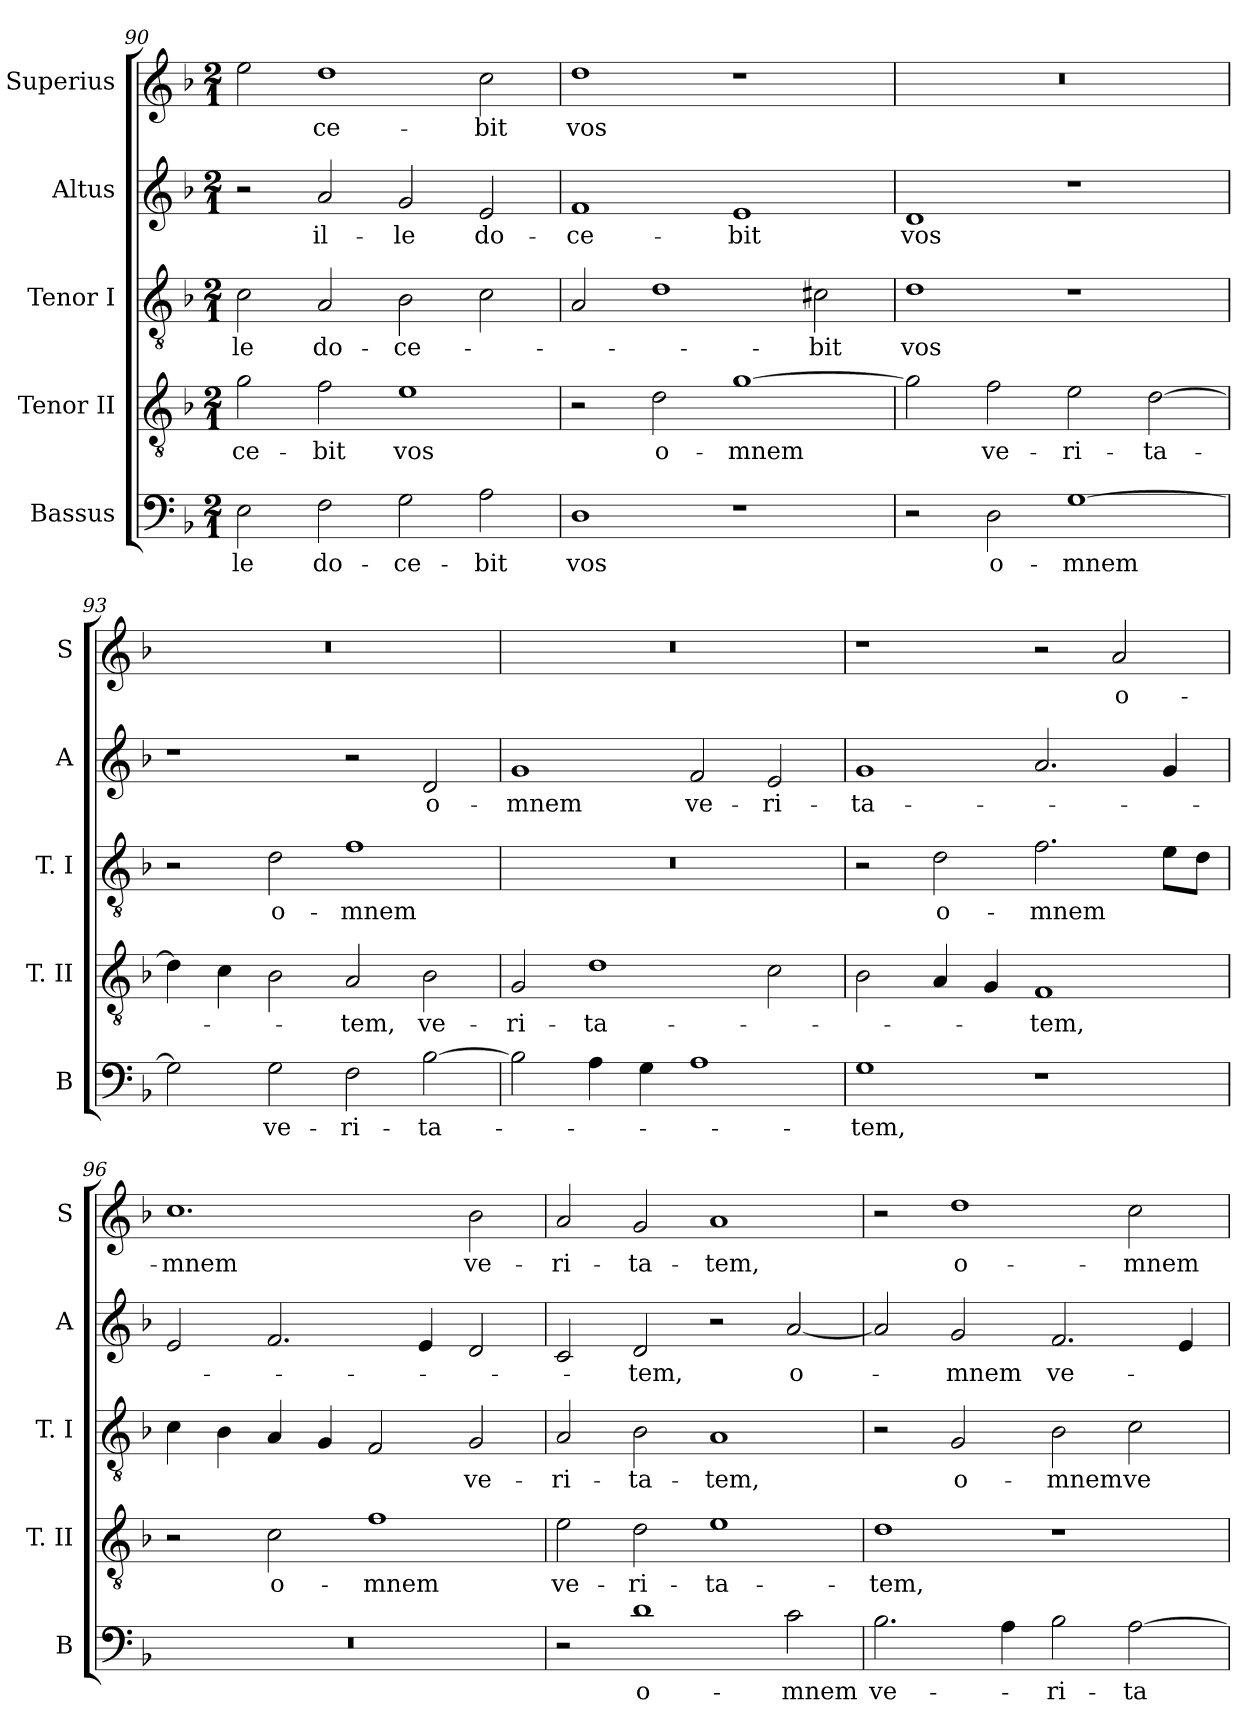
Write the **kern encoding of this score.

**kern	**text	**kern	**text	**kern	**text	**kern	**text	**kern	**text
*part5	*part5	*part4	*part4	*part3	*part3	*part2	*part2	*part1	*part1
*staff5	*staff5	*staff4	*staff4	*staff3	*staff3	*staff2	*staff2	*staff1	*staff1
*I"Bassus	*	*I"Tenor II	*	*I"Tenor I	*	*I"Altus	*	*I"Superius	*
*I'B	*	*I'T. II	*	*I'T. I	*	*I'A	*	*I'S	*
*clefF4	*	*clefGv2	*	*clefGv2	*	*clefG2	*	*clefG2	*
*k[b-]	*	*k[b-]	*	*k[b-]	*	*k[b-]	*	*k[b-]	*
*F:	*	*F:	*	*F:	*	*F:	*	*F:	*
*M2/1	*	*M2/1	*	*M2/1	*	*M2/1	*	*M2/1	*
=90	=90	=90	=90	=90	=90	=90	=90	=90	=90
2E	-le	2g	-ce-	2c	-le	2r	.	2ee	.
2F	do-	2f	-bit	2A	do-	2a	il-	1dd	-ce-
2G	-ce-	1e	vos	2B-	-ce-	2g	-le	.	.
2A	-bit	.	.	2c	.	2e	do-	2cc	-bit
=91	=91	=91	=91	=91	=91	=91	=91	=91	=91
1D	vos	2r	.	2A	.	1f	-ce-	1dd	vos
.	.	2d	o-	1d	.	.	.	.	.
1r	.	[1g	-mnem	.	.	1e	-bit	1r	.
.	.	.	.	2c#X	-bit	.	.	.	.
=92	=92	=92	=92	=92	=92	=92	=92	=92	=92
2r	.	2g]	.	1d	vos	1d	vos	0r	.
2D	o-	2f	ve-	.	.	.	.	.	.
[1G	-mnem	2e	-ri-	1r	.	1r	.	.	.
.	.	[2d	-ta-	.	.	.	.	.	.
=93	=93	=93	=93	=93	=93	=93	=93	=93	=93
2G]	.	4d]	.	2r	.	1r	.	0r	.
.	.	4c	.	.	.	.	.	.	.
2G	ve-	2B-	.	2d	o-	.	.	.	.
2F	-ri-	2A	-tem,	1f	-mnem	2r	.	.	.
[2B-	-ta-	2B-	ve-	.	.	2d	o-	.	.
=94	=94	=94	=94	=94	=94	=94	=94	=94	=94
2B-]	.	2G	-ri-	0r	.	1g	-mnem	0r	.
4A	.	1d	-ta-	.	.	.	.	.	.
4G	.	.	.	.	.	.	.	.	.
1A	.	.	.	.	.	2f	ve-	.	.
.	.	2c	.	.	.	2e	-ri-	.	.
=95	=95	=95	=95	=95	=95	=95	=95	=95	=95
1G	-tem,	2B-	.	2r	.	1g	-ta-	1r	.
.	.	4A	.	2d	o-	.	.	.	.
.	.	4G	.	.	.	.	.	.	.
1r	.	1F	-tem,	2.f	-mnem	2.a	.	2r	.
.	.	.	.	.	.	.	.	2a	o-
.	.	.	.	8eL	.	4g	.	.	.
.	.	.	.	8dJ	.	.	.	.	.
=96	=96	=96	=96	=96	=96	=96	=96	=96	=96
0r	.	2r	.	4c	.	2e	.	1.cc	-mnem
.	.	.	.	4B-	.	.	.	.	.
.	.	2c	o-	4A	.	2.f	.	.	.
.	.	.	.	4G	.	.	.	.	.
.	.	1f	-mnem	2F	.	.	.	.	.
.	.	.	.	.	.	4e	.	.	.
.	.	.	.	2G	ve-	2d	.	2b-	ve-
=97	=97	=97	=97	=97	=97	=97	=97	=97	=97
2r	.	2e	ve-	2A	-ri-	2c	.	2a	-ri-
1d	o-	2d	-ri-	2B-	-ta-	2d	-tem,	2g	-ta-
.	.	1e	-ta-	1A	-tem,	2r	.	1a	-tem,
2c	-mnem	.	.	.	.	[2a	o-	.	.
=98	=98	=98	=98	=98	=98	=98	=98	=98	=98
2.B-	ve-	1d	-tem,	2r	.	2a]	.	2r	.
.	.	.	.	2G	o-	2g	-mnem	1dd	o-
4A	.	.	.	.	.	.	.	.	.
2B-	-ri-	1r	.	2B-	-mnem	2.f	ve-	.	.
[2A	-ta-	.	.	2c	ve-	.	.	2cc	-mnem
.	.	.	.	.	.	4e	.	.	.
=	=	=	=	=	=	=	=	=	=
*-	*-	*-	*-	*-	*-	*-	*-	*-	*-
